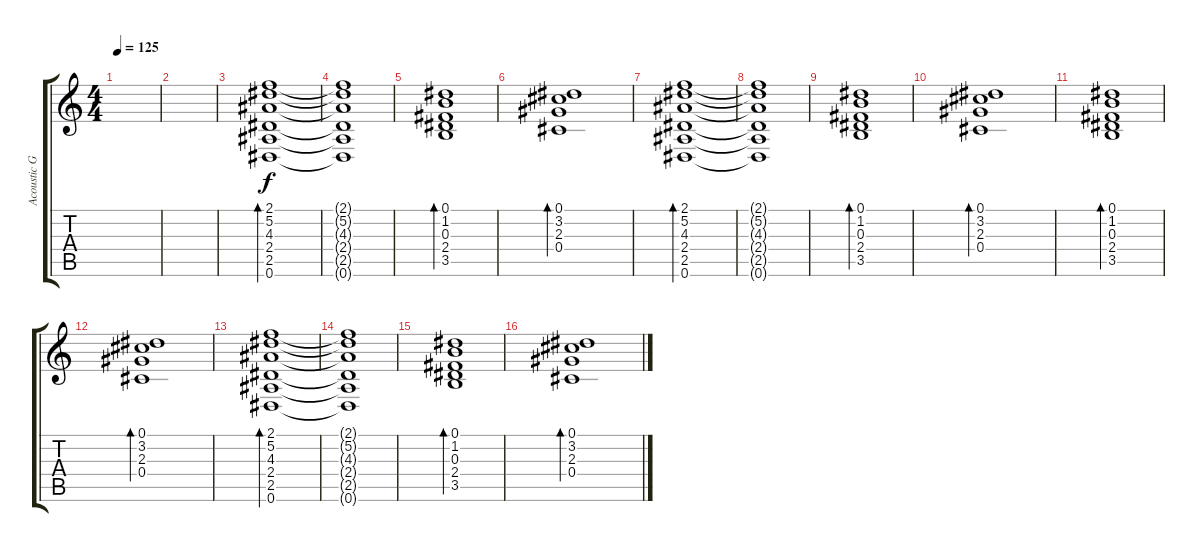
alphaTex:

\track ("Acoustic Guitar" "Acoustic G") {instrument acousticguitarsteel}
\staff {score tabs}
\tuning (Eb4 Bb3 Gb3 Db3 Ab2 Eb2) {hide}
\ts (4 4)
\tempo 125
\clef g2
\ks c
|
|
(2.1 5.2 4.3 2.4 2.5 0.6).1{bd 240} |
(2.1{t} 5.2{t} 4.3{t} 2.4{t} 2.5{t} 0.6{t}).1 |
(0.1 1.2 0.3 2.4 3.5).1{bd 240} |
(0.1 3.2 2.3 0.4).1{bd 240} |
(2.1 5.2 4.3 2.4 2.5 0.6).1{bd 240} |
(2.1{t} 5.2{t} 4.3{t} 2.4{t} 2.5{t} 0.6{t}).1 |
(0.1 1.2 0.3 2.4 3.5).1{bd 240} |
(0.1 3.2 2.3 0.4).1{bd 240} |
(0.1 1.2 0.3 2.4 3.5).1{bd 240} |
(0.1 3.2 2.3 0.4).1{bd 240} |
(2.1 5.2 4.3 2.4 2.5 0.6).1{bd 240} |
(2.1{t} 5.2{t} 4.3{t} 2.4{t} 2.5{t} 0.6{t}).1 |
(0.1 1.2 0.3 2.4 3.5).1{bd 240} |
(0.1 3.2 2.3 0.4).1{bd 240}
